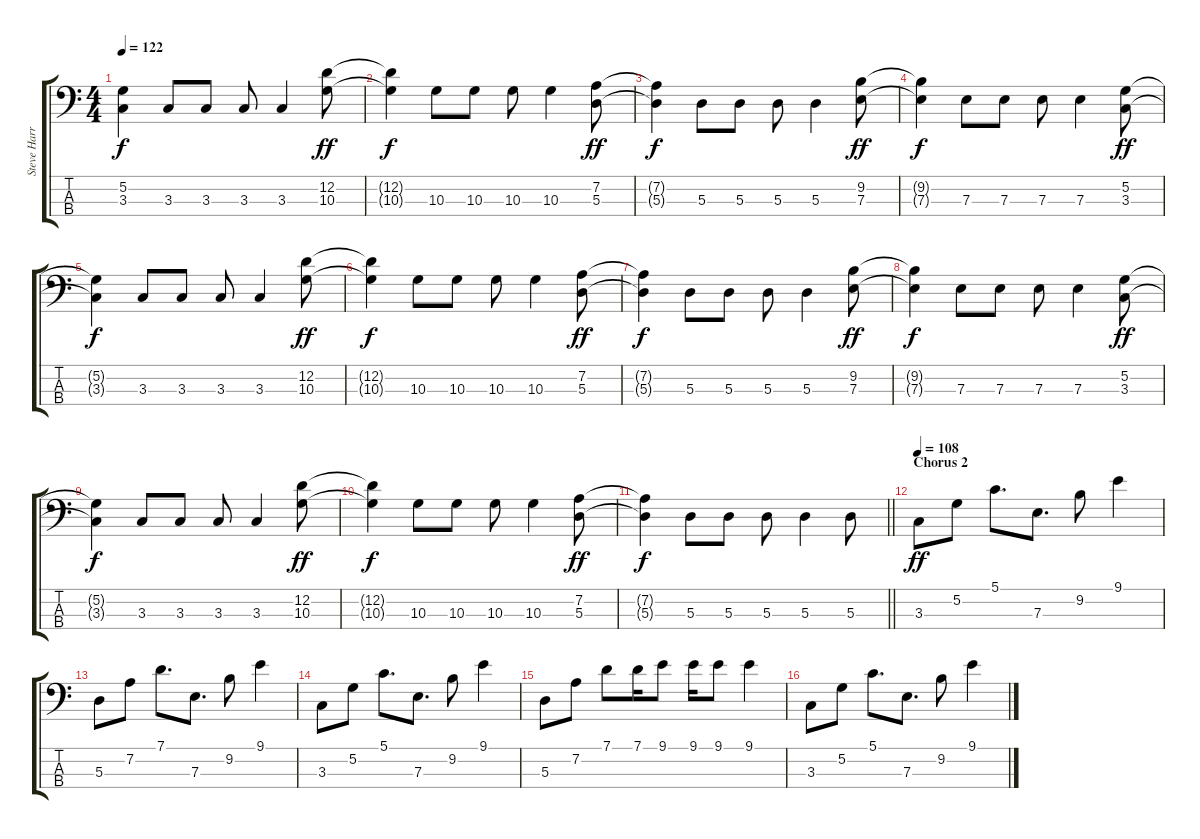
\track ("Steve Harris" "Steve Harr") {instrument electricbassfinger}
\staff {score tabs}
\tuning (G2 D2 A1 E1) {hide}
\ts (4 4)
\tempo 122
\clef f4
\ks c
(5.2{t} 3.3{t}).4{dy f} 3.3.8 3.3.8 3.3.8 3.3.4 (12.2 10.3).8{dy ff} |
(12.2{t} 10.3{t}).4{dy f} 10.3.8 10.3.8 10.3.8 10.3.4 (7.2 5.3).8{dy ff} |
(7.2{t} 5.3{t}).4{dy f} 5.3.8 5.3.8 5.3.8 5.3.4 (9.2 7.3).8{dy ff} |
(9.2{t} 7.3{t}).4{dy f} 7.3.8 7.3.8 7.3.8 7.3.4 (5.2 3.3).8{dy ff} |
(5.2{t} 3.3{t}).4{dy f} 3.3.8 3.3.8 3.3.8 3.3.4 (12.2 10.3).8{dy ff} |
(12.2{t} 10.3{t}).4{dy f} 10.3.8 10.3.8 10.3.8 10.3.4 (7.2 5.3).8{dy ff} |
(7.2{t} 5.3{t}).4{dy f} 5.3.8 5.3.8 5.3.8 5.3.4 (9.2 7.3).8{dy ff} |
(9.2{t} 7.3{t}).4{dy f} 7.3.8 7.3.8 7.3.8 7.3.4 (5.2 3.3).8{dy ff} |
(5.2{t} 3.3{t}).4{dy f} 3.3.8 3.3.8 3.3.8 3.3.4 (12.2 10.3).8{dy ff} |
(12.2{t} 10.3{t}).4{dy f} 10.3.8 10.3.8 10.3.8 10.3.4 (7.2 5.3).8{dy ff} |
\barLineRight lightlight
(7.2{t} 5.3{t}).4{dy f} 5.3.8 5.3.8 5.3.8 5.3.4 5.3.8 |
\section ("" "Chorus 2")
\tempo 108
3.3.8{dy ff} 5.2.8 5.1.8{d} 7.3.8{d} 9.2.8 9.1.4 |
5.3.8 7.2.8 7.1.8{d} 7.3.8{d} 9.2.8 9.1.4 |
3.3.8 5.2.8 5.1.8{d} 7.3.8{d} 9.2.8 9.1.4 |
5.3.8 7.2.8 7.1.8 7.1.16 9.1.8 9.1.16 9.1.8 9.1.4 |
3.3.8 5.2.8 5.1.8{d} 7.3.8{d} 9.2.8 9.1.4
